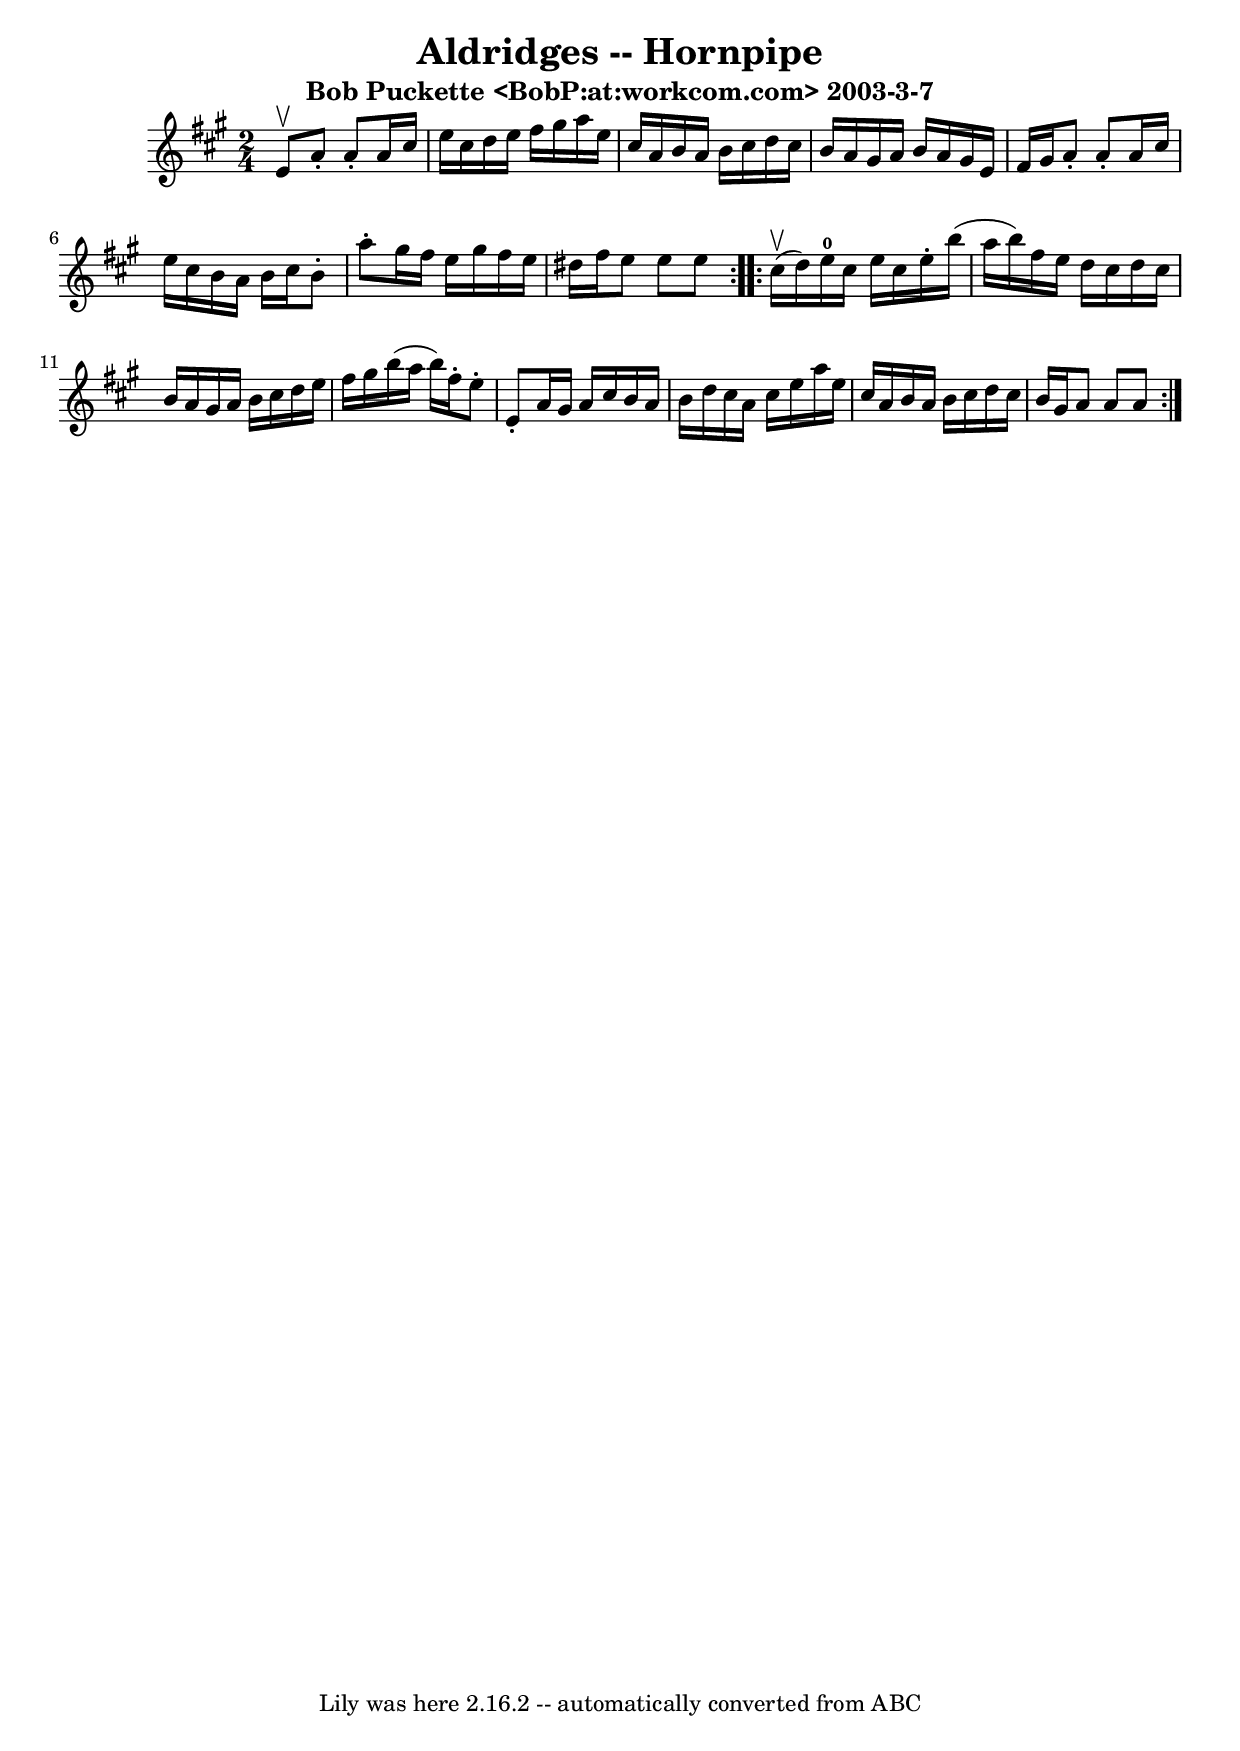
\version "2.16.2"
\include "Mammoth.ily"
\header {
  %% book = "Cole's 1000 Fiddle Tunes"
  crossRefNumber = "1"
  footnotes = ""
  subtitle = "Bob Puckette <BobP:at:workcom.com> 2003-3-7"
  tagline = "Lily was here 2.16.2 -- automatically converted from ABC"
  title = "Aldridges -- Hornpipe"

}
voicedefault =  {



  \repeat volta 2 {

    \time 2/4 
    \key a \major e'8^\upbow |
    a'8 -. a'8 -. a'16    
    cis''16 e''16 cis''16  |
    d''16 e''16 fis''16 gis''16    
    a''16 e''16 cis''16 a'16  |
    b'16 a'16 b'16 cis''16   
    d''16 cis''16 b'16 a'16  |
    gis'16 a'16 b'16 a'16    
    gis'16 e'16 fis'16 gis'16  |
    a'8 -. a'8 -. a'16    
    cis''16 e''16 cis''16  |
    b'16 a'16 b'16 cis''16 b'8 
    -. a''8 -. |
    gis''16 fis''16 e''16 gis''16 fis''16    
    e''16 dis''16 fis''16  |
    e''8 e''8 e''8  
  }     

  \repeat volta 2 {
    cis''16 (^\upbow d''16) |
    e''16-0   
    cis''16 e''16 cis''16 e''16 -. b''16 (a''16 b''16) |
    
    fis''16 e''16 d''16 cis''16 d''16 cis''16 b'16 a'16  
    |
    gis'16 a'16 b'16 cis''16 d''16 e''16 fis''16    
    gis''16  |
    b''16 (a''16 b''16) fis''16 -. e''8 -. e'8 
    -. |
    a'16 gis'16 a'16 cis''16 b'16 a'16 b'16    
    d''16  |
    cis''16 a'16 cis''16 e''16 a''16 e''16    
    cis''16 a'16  |
    b'16 a'16 b'16 cis''16 d''16 cis''16 
    b'16 gis'16  |
    a'8 a'8 a'8  
  }   

}

\score{
  <<

    \context Staff="default"
    {
      \voicedefault 
      
    }

  >>
  \layout {
    
  }
  \midi {
  }

}
